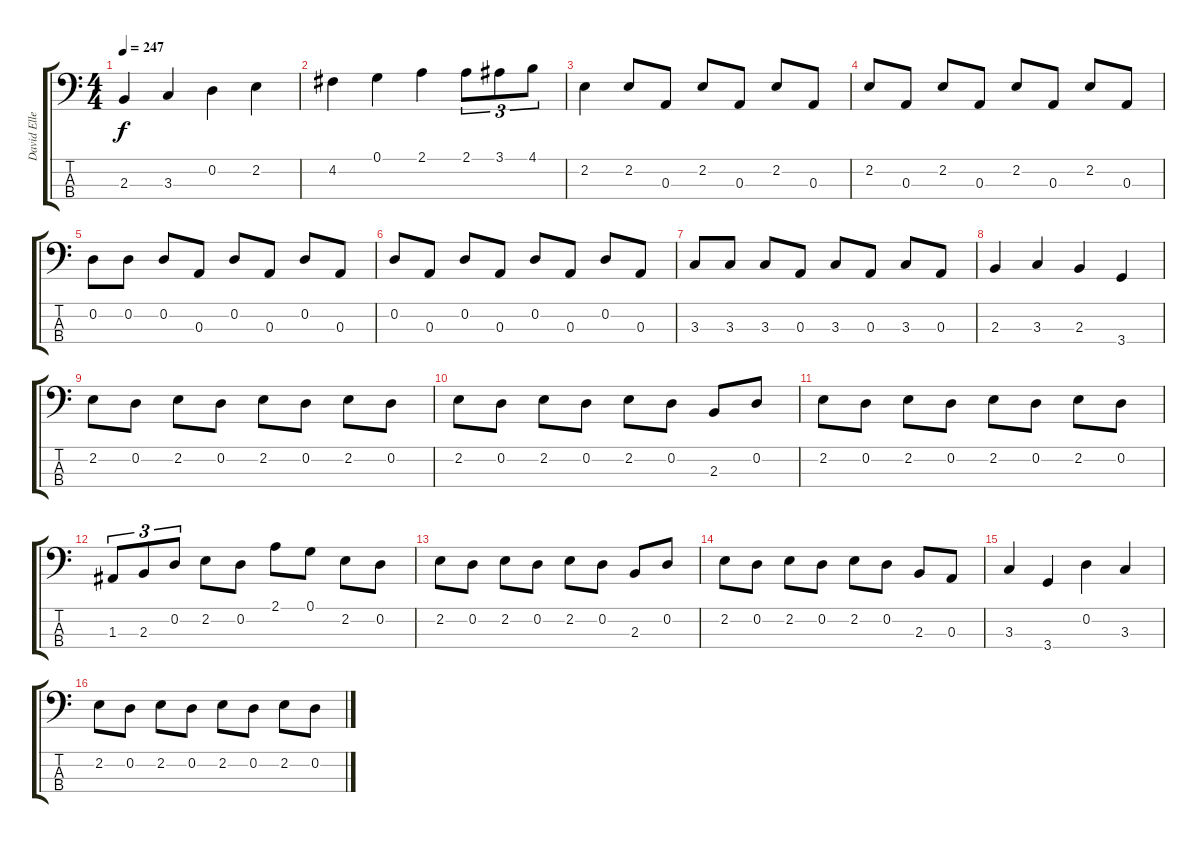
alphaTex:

\track ("David Ellefson (Bass)" "David Elle") {instrument electricbassfinger}
\staff {score tabs}
\tuning (G2 D2 A1 E1) {hide}
\ts (4 4)
\tempo 247
\clef f4
\ks c
2.3.4{dy f} 3.3.4 0.2.4 2.2.4 |
4.2.4 0.1.4 2.1.4 2.1.8{tu (3 2)} 3.1.8{tu (3 2)} 4.1.8{tu (3 2)} |
2.2.4 2.2.8 0.3.8 2.2.8 0.3.8 2.2.8 0.3.8 |
2.2.8 0.3.8 2.2.8 0.3.8 2.2.8 0.3.8 2.2.8 0.3.8 |
0.2.8 0.2.8 0.2.8 0.3.8 0.2.8 0.3.8 0.2.8 0.3.8 |
0.2.8 0.3.8 0.2.8 0.3.8 0.2.8 0.3.8 0.2.8 0.3.8 |
3.3.8 3.3.8 3.3.8 0.3.8 3.3.8 0.3.8 3.3.8 0.3.8 |
2.3.4 3.3.4 2.3.4 3.4.4 |
2.2.8 0.2.8 2.2.8 0.2.8 2.2.8 0.2.8 2.2.8 0.2.8 |
2.2.8 0.2.8 2.2.8 0.2.8 2.2.8 0.2.8 2.3.8 0.2.8 |
2.2.8 0.2.8 2.2.8 0.2.8 2.2.8 0.2.8 2.2.8 0.2.8 |
1.3.8{tu (3 2)} 2.3.8{tu (3 2)} 0.2.8{tu (3 2)} 2.2.8 0.2.8 2.1.8 0.1.8 2.2.8 0.2.8 |
2.2.8 0.2.8 2.2.8 0.2.8 2.2.8 0.2.8 2.3.8 0.2.8 |
2.2.8 0.2.8 2.2.8 0.2.8 2.2.8 0.2.8 2.3.8 0.3.8 |
3.3.4 3.4.4 0.2.4 3.3.4 |
2.2.8 0.2.8 2.2.8 0.2.8 2.2.8 0.2.8 2.2.8 0.2.8
